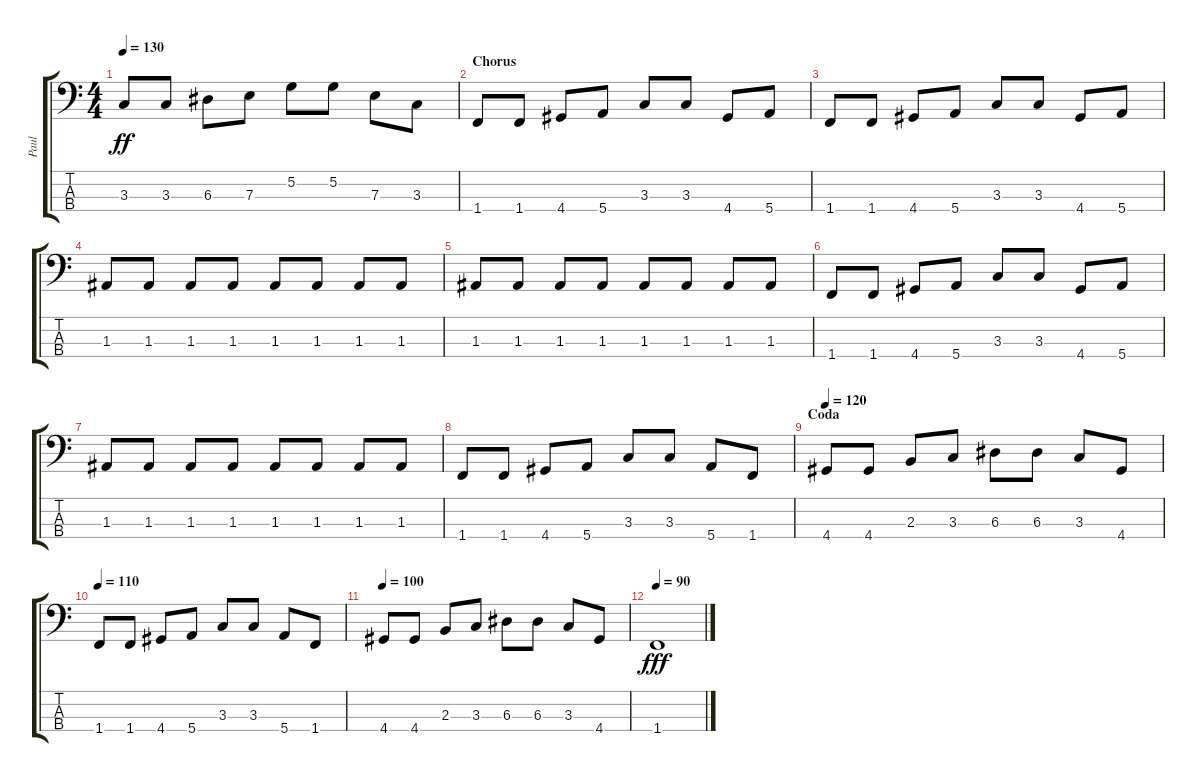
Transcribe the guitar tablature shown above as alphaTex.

\track ("Paul" "Paul") {instrument electricbassfinger}
\staff {score tabs}
\tuning (G2 D2 A1 E1) {hide}
\ts (4 4)
\tempo 130
\clef f4
\ks c
3.3.8{dy ff} 3.3.8 6.3.8 7.3.8 5.2.8 5.2.8 7.3.8 3.3.8 |
\section ("" "Chorus")
1.4.8 1.4.8 4.4.8 5.4.8 3.3.8 3.3.8 4.4.8 5.4.8 |
1.4.8 1.4.8 4.4.8 5.4.8 3.3.8 3.3.8 4.4.8 5.4.8 |
1.3.8 1.3.8 1.3.8 1.3.8 1.3.8 1.3.8 1.3.8 1.3.8 |
1.3.8 1.3.8 1.3.8 1.3.8 1.3.8 1.3.8 1.3.8 1.3.8 |
1.4.8 1.4.8 4.4.8 5.4.8 3.3.8 3.3.8 4.4.8 5.4.8 |
1.3.8 1.3.8 1.3.8 1.3.8 1.3.8 1.3.8 1.3.8 1.3.8 |
1.4.8 1.4.8 4.4.8 5.4.8 3.3.8 3.3.8 5.4.8 1.4.8 |
\section ("" "Coda")
\tempo 120
4.4.8 4.4.8 2.3.8 3.3.8 6.3.8 6.3.8 3.3.8 4.4.8 |
\tempo 110
1.4.8 1.4.8 4.4.8 5.4.8 3.3.8 3.3.8 5.4.8 1.4.8 |
\tempo 100
4.4.8 4.4.8 2.3.8 3.3.8 6.3.8 6.3.8 3.3.8 4.4.8 |
\tempo 90
1.4.1{dy fff}
